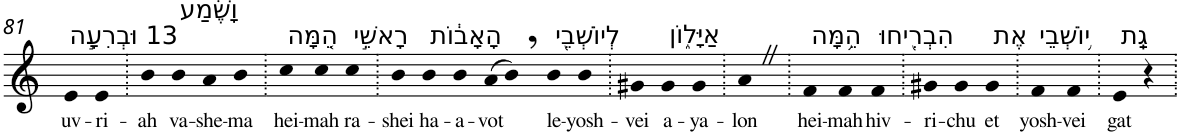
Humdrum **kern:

**kern	**text
*part1	*part1
*staff1	*staff1
*I"Piano	*
*I'Pno	*
!!LO:PB:g=z
*clefG2	*
*k[]	*
=81	=81
!LO:TX:a:t=13 וּבְרִעָ֣ה	!
!	!LO:LY:b
4e	uv-
!	!LO:LY:b
4e	-ri-
=82.	=82.
!	!LO:LY:b
4b	-ah
!LO:TX:a:t=וָשֶׁ֔מַע	!
!	!LO:LY:b
4b	va-
!	!LO:LY:b
4a	-she-
!	!LO:LY:b
4b	-ma
=83.	=83.
!LO:TX:a:t=הֵ֚מָּה	!
!	!LO:LY:b
4cc	hei-
!	!LO:LY:b
4cc	-mah
!LO:TX:a:t=רָאשֵׁ֣י	!
!	!LO:LY:b
4cc	ra-
=84.	=84.
!	!LO:LY:b
4b	-shei
!LO:TX:a:t=הָאָב֔וֹת	!
!	!LO:LY:b
4b	ha-
!	!LO:LY:b
4b	-a-
!	!LO:LY:b
(>8a	-vot
8b,)	.
!LO:TX:a:t=לְיוֹשְׁבֵ֖י	!
!	!LO:LY:b
4b	le-
!	!LO:LY:b
4b	-yosh-
=85.	=85.
!	!LO:LY:b
4g#X	-vei
!LO:TX:a:t=אַיָּל֑וֹן	!
!	!LO:LY:b
4g#	a-
!	!LO:LY:b
4g#	-ya-
=86.	=86.
!	!LO:LY:b
4aZ	-lon
=87.	=87.
!LO:TX:a:t=הֵ֥מָּה	!
!	!LO:LY:b
4f	hei-
!	!LO:LY:b
4f	-mah
!LO:TX:a:t=הִבְרִ֖יחוּ	!
!	!LO:LY:b
4f	hiv-
=88.	=88.
!	!LO:LY:b
4g#X	-ri-
!	!LO:LY:b
4g#	-chu
!LO:TX:a:t=אֶת	!
!	!LO:LY:b
4g#	et
=89.	=89.
!LO:TX:a:t=י֥וֹשְׁבֵי	!
!	!LO:LY:b
4f	yosh-
!	!LO:LY:b
4f	-vei
=90.	=90.
!LO:TX:a:t=גַֽת	!
!	!LO:LY:b
4e	gat
4r	.
=.	=.
*-	*-
